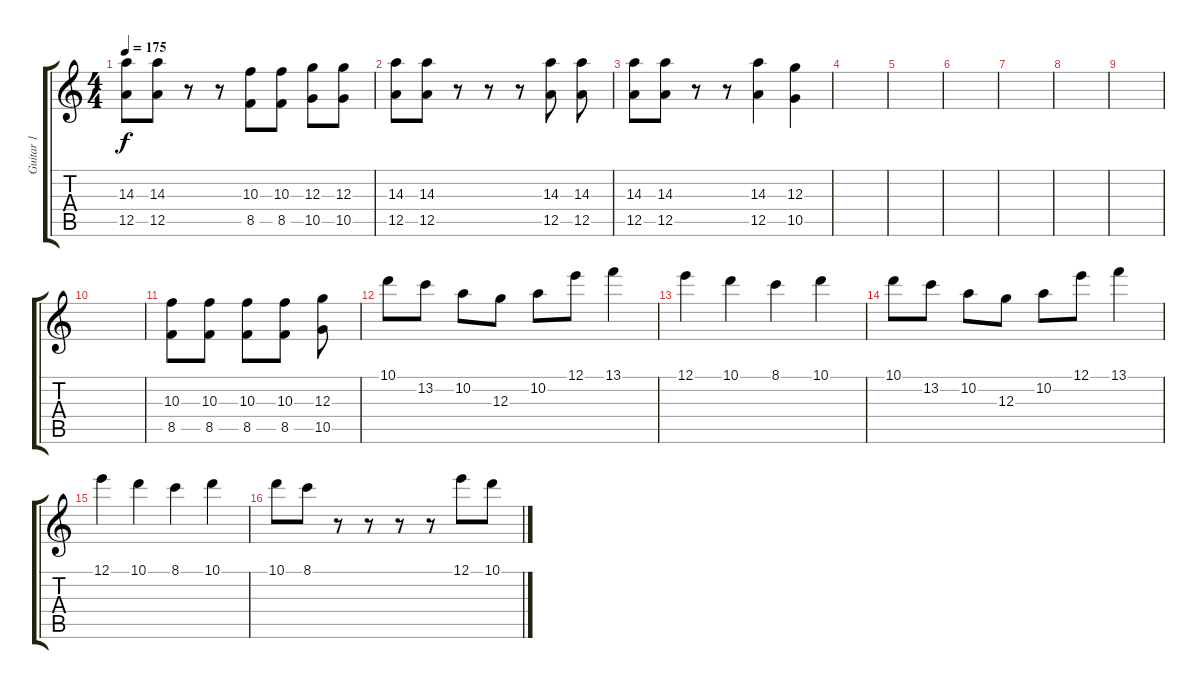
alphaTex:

\track ("Guitar 1" "Guitar 1") {instrument distortionguitar}
\staff {score tabs}
\tuning (E4 B3 G3 D3 A2 D2) {hide}
\ts (4 4)
\tempo 175
\clef g2
\ks c
(14.3 12.5).8{dy f} (14.3 12.5).8 r.8 r.8 (10.3 8.5).8 (10.3 8.5).8 (12.3 10.5).8 (12.3 10.5).8 |
(14.3 12.5).8 (14.3 12.5).8 r.8 r.8 r.8 (14.3 12.5).8 (14.3 12.5).8 |
(14.3 12.5).8 (14.3 12.5).8 r.8 r.8 (14.3 12.5).4 (12.3 10.5).4 |
|
|
|
|
|
|
|
(10.3 8.5).8 (10.3 8.5).8 (10.3 8.5).8 (10.3 8.5).8 (12.3 10.5).8 |
10.1.8 13.2.8 10.2.8 12.3.8 10.2.8 12.1.8 13.1.4 |
12.1.4 10.1.4 8.1.4 10.1.4 |
10.1.8 13.2.8 10.2.8 12.3.8 10.2.8 12.1.8 13.1.4 |
12.1.4 10.1.4 8.1.4 10.1.4 |
10.1.8 8.1.8 r.8 r.8 r.8 r.8 12.1.8 10.1.8
